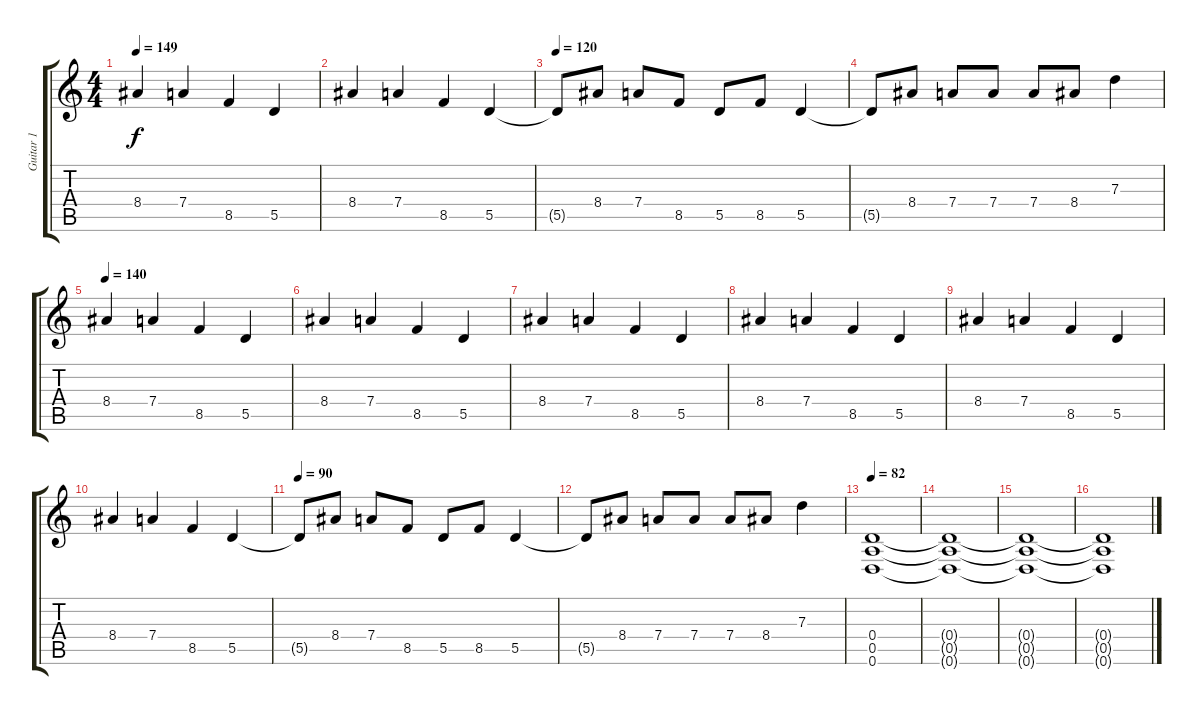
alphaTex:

\track ("Guitar 1" "Guitar 1") {instrument distortionguitar}
\staff {score tabs}
\tuning (E4 B3 G3 D3 A2 D2) {hide}
\ts (4 4)
\tempo 149
\clef g2
\ks c
8.4.4{dy f} 7.4.4 8.5.4 5.5.4 |
8.4.4 7.4.4 8.5.4 5.5.4 |
\tempo 120
5.5{t}.8 8.4.8 7.4.8 8.5.8 5.5.8 8.5.8 5.5.4 |
5.5{t}.8 8.4.8 7.4.8 7.4.8 7.4.8 8.4.8 7.3.4 |
\tempo 140
8.4.4 7.4.4 8.5.4 5.5.4 |
8.4.4 7.4.4 8.5.4 5.5.4 |
8.4.4 7.4.4 8.5.4 5.5.4 |
8.4.4 7.4.4 8.5.4 5.5.4 |
8.4.4 7.4.4 8.5.4 5.5.4 |
8.4.4 7.4.4 8.5.4 5.5.4 |
\tempo 90
5.5{t}.8 8.4.8 7.4.8 8.5.8 5.5.8 8.5.8 5.5.4 |
5.5{t}.8 8.4.8 7.4.8 7.4.8 7.4.8 8.4.8 7.3.4 |
\tempo 82
(0.4 0.5 0.6).1 |
(0.4{t} 0.5{t} 0.6{t}).1 |
(0.4{t} 0.5{t} 0.6{t}).1 |
(0.4{t} 0.5{t} 0.6{t}).1
